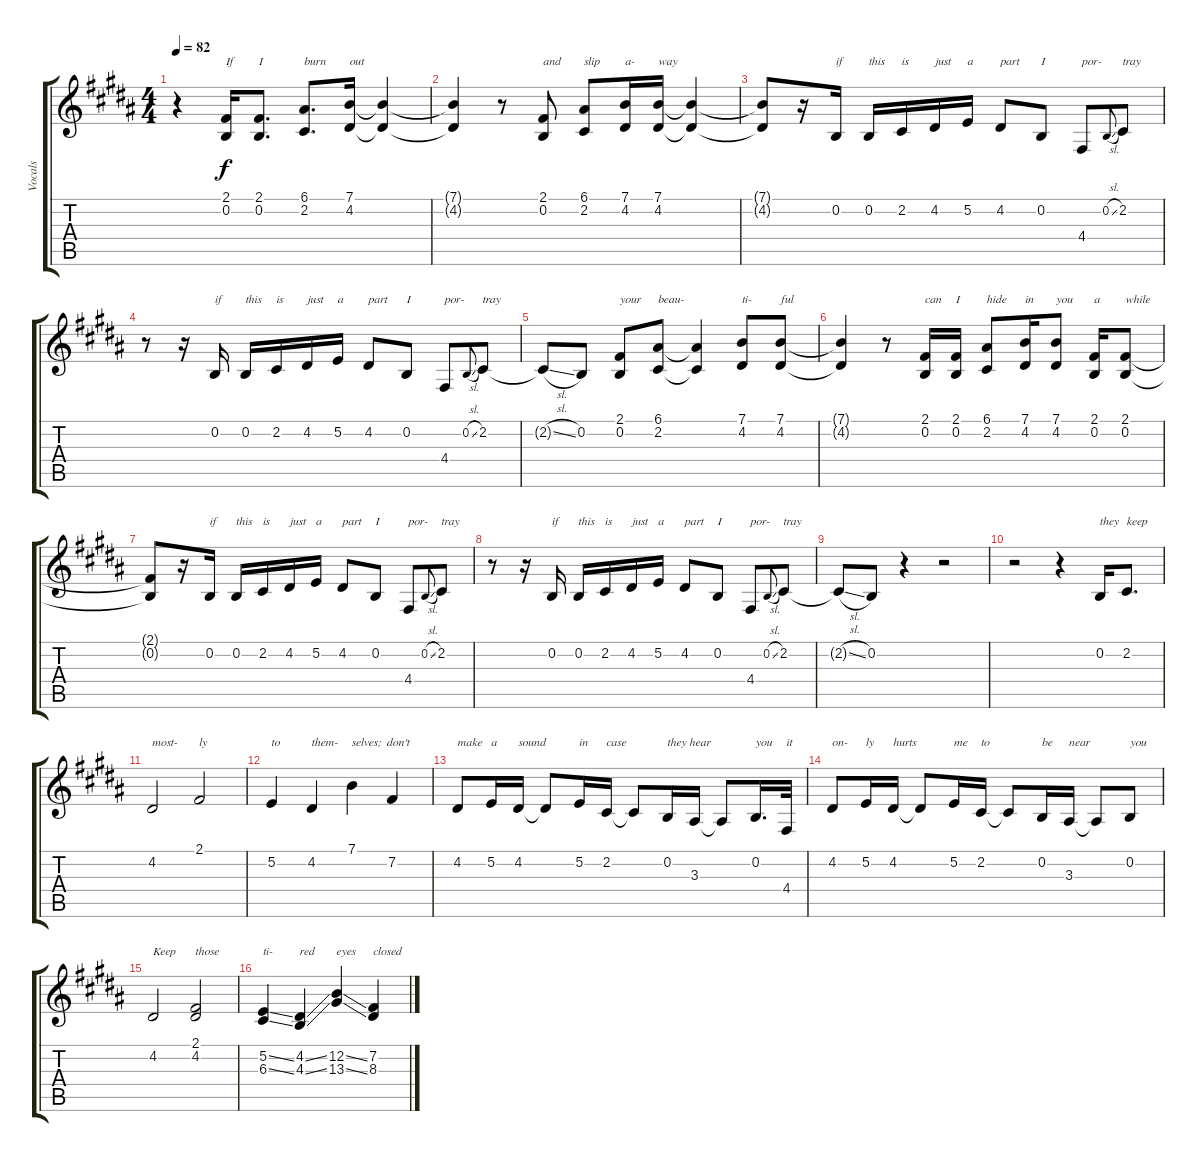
\track ("Vocals" "Vocals") {instrument choiraahs}
\staff {score tabs}
\tuning (E4 B3 G3 D3 A2 E2) {hide}
\ts (4 4)
\tempo 82
\clef g2
\ks b
r.4{dy f} (2.1 0.2).16{txt "If"} (2.1 0.2).8{d txt "I"} (6.1 2.2).8{d txt "burn"} (7.1 4.2).16{txt "out"} (7.1{t} 4.2{t}).4 |
(7.1{t} 4.2{t}).4 r.8 (2.1 0.2).8{txt "and"} (6.1 2.2).8{txt "slip"} (7.1 4.2).16{txt "a-"} (7.1 4.2).16{txt "way"} (7.1{t} 4.2{t}).4 |
(7.1{t} 4.2{t}).8 r.16 0.2.16{txt "if"} 0.2.16{txt "this"} 2.2.16{txt "is"} 4.2.16{txt "just"} 5.2.16{txt "a"} 4.2.8{txt "part"} 0.2.8{txt "I"} 4.4.8{txt "por-"} 0.2{sl}.8{gr onbeat} 2.2.8{txt "tray"} |
r.8 r.16 0.2.16{txt "if"} 0.2.16{txt "this"} 2.2.16{txt "is"} 4.2.16{txt "just"} 5.2.16{txt "a"} 4.2.8{txt "part"} 0.2.8{txt "I"} 4.4.8{txt "por-"} 0.2{sl}.8{gr onbeat} 2.2.8{txt "tray"} |
2.2{sl t}.8 0.2.8 (2.1 0.2).8{txt "your"} (6.1 2.2).8{txt "beau-"} (6.1{t} 2.2{t}).4 (7.1 4.2).8{txt "ti-"} (7.1 4.2).8{txt "ful"} |
(7.1{t} 4.2{t}).4 r.8 (2.1 0.2).16{txt "can"} (2.1 0.2).16{txt "I"} (6.1 2.2).8{txt "hide"} (7.1 4.2).16{txt "in"} (7.1 4.2).8{txt "you"} (2.1 0.2).16{txt "a"} (2.1 0.2).8{txt "while"} |
(2.1{t} 0.2{t}).8 r.16 0.2.16{txt "if"} 0.2.16{txt "this"} 2.2.16{txt "is"} 4.2.16{txt "just"} 5.2.16{txt "a"} 4.2.8{txt "part"} 0.2.8{txt "I"} 4.4.8{txt "por-"} 0.2{sl}.8{gr onbeat} 2.2.8{txt "tray"} |
r.8 r.16 0.2.16{txt "if"} 0.2.16{txt "this"} 2.2.16{txt "is"} 4.2.16{txt "just"} 5.2.16{txt "a"} 4.2.8{txt "part"} 0.2.8{txt "I"} 4.4.8{txt "por-"} 0.2{sl}.8{gr onbeat} 2.2.8{txt "tray"} |
2.2{sl t}.8 0.2.8 r.4 r.2 |
r.2 r.4 0.2.16{txt "they"} 2.2.8{d txt "keep"} |
4.2.2{txt "most-"} 2.1.2{txt "ly"} |
5.2.4{txt "to"} 4.2.4{txt "them-"} 7.1.4{txt "selves;  don't"} 7.2.4 |
4.2.8{txt "make"} 5.2.16{txt "a"} 4.2.16{txt "sound"} 4.2{t}.8 5.2.16{txt "in"} 2.2.16{txt "case"} 2.2{t}.8 0.2.16{txt "they hear"} 3.3.16 3.3{t}.8 0.2.16{d txt "you"} 4.4.32{txt "it"} |
4.2.8{txt "on-"} 5.2.16{txt "ly"} 4.2.16{txt "hurts"} 4.2{t}.8 5.2.16{txt "me"} 2.2.16{txt "to"} 2.2{t}.8 0.2.16{txt "be"} 3.3.16{txt "near"} 3.3{t}.8 0.2.8{txt "you"} |
4.2.2{txt "Keep"} (2.1 4.2).2{txt "those"} |
(5.2{ss} 6.3{ss}).4{txt "ti-"} (4.2{ss} 4.3{ss}).4{txt "red"} (12.2{ss} 13.3{ss}).4{txt "eyes"} (7.2{ss} 8.3{ss}).4{txt "closed"}
